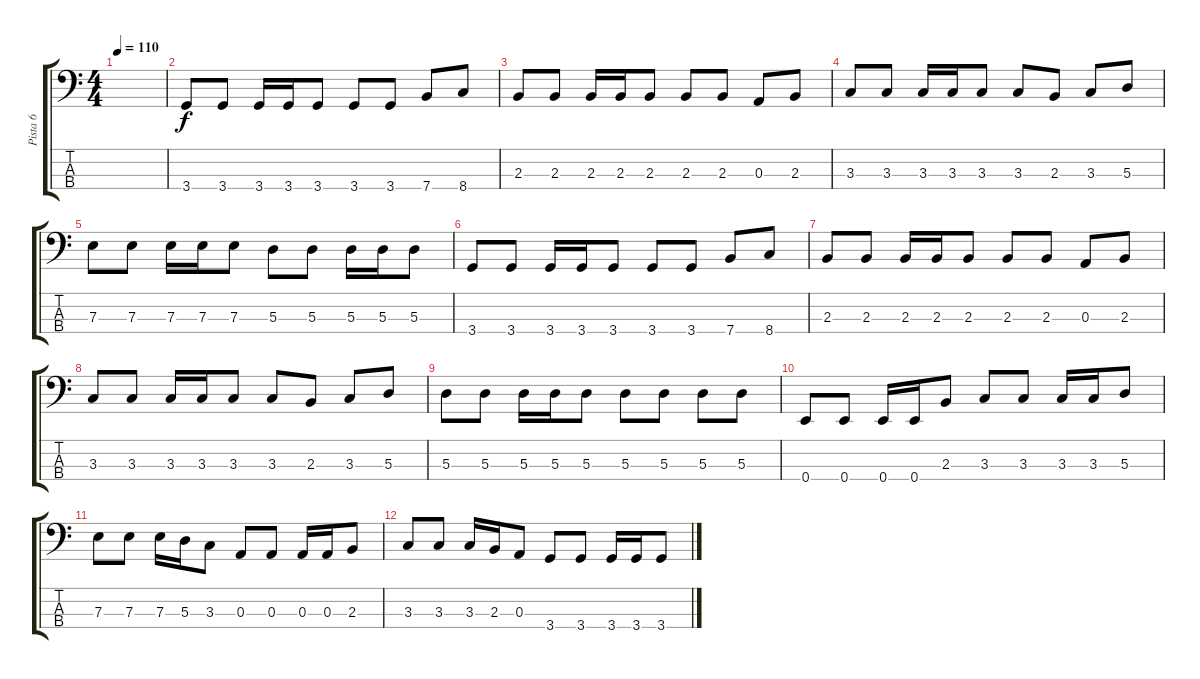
\track ("Pista 6" "Pista 6") {instrument acousticbass}
\staff {score tabs}
\tuning (G2 D2 A1 E1) {hide}
\ts (4 4)
\tempo 110
\clef f4
\ks c
|
3.4.8 3.4.8 3.4.16 3.4.16 3.4.8 3.4.8 3.4.8 7.4.8 8.4.8 |
2.3.8 2.3.8 2.3.16 2.3.16 2.3.8 2.3.8 2.3.8 0.3.8 2.3.8 |
3.3.8 3.3.8 3.3.16 3.3.16 3.3.8 3.3.8 2.3.8 3.3.8 5.3.8 |
7.3.8 7.3.8 7.3.16 7.3.16 7.3.8 5.3.8 5.3.8 5.3.16 5.3.16 5.3.8 |
3.4.8 3.4.8 3.4.16 3.4.16 3.4.8 3.4.8 3.4.8 7.4.8 8.4.8 |
2.3.8 2.3.8 2.3.16 2.3.16 2.3.8 2.3.8 2.3.8 0.3.8 2.3.8 |
3.3.8 3.3.8 3.3.16 3.3.16 3.3.8 3.3.8 2.3.8 3.3.8 5.3.8 |
5.3.8 5.3.8 5.3.16 5.3.16 5.3.8 5.3.8 5.3.8 5.3.8 5.3.8 |
0.4.8 0.4.8 0.4.16 0.4.16 2.3.8 3.3.8 3.3.8 3.3.16 3.3.16 5.3.8 |
7.3.8 7.3.8 7.3.16 5.3.16 3.3.8 0.3.8 0.3.8 0.3.16 0.3.16 2.3.8 |
3.3.8 3.3.8 3.3.16 2.3.16 0.3.8 3.4.8 3.4.8 3.4.16 3.4.16 3.4.8
